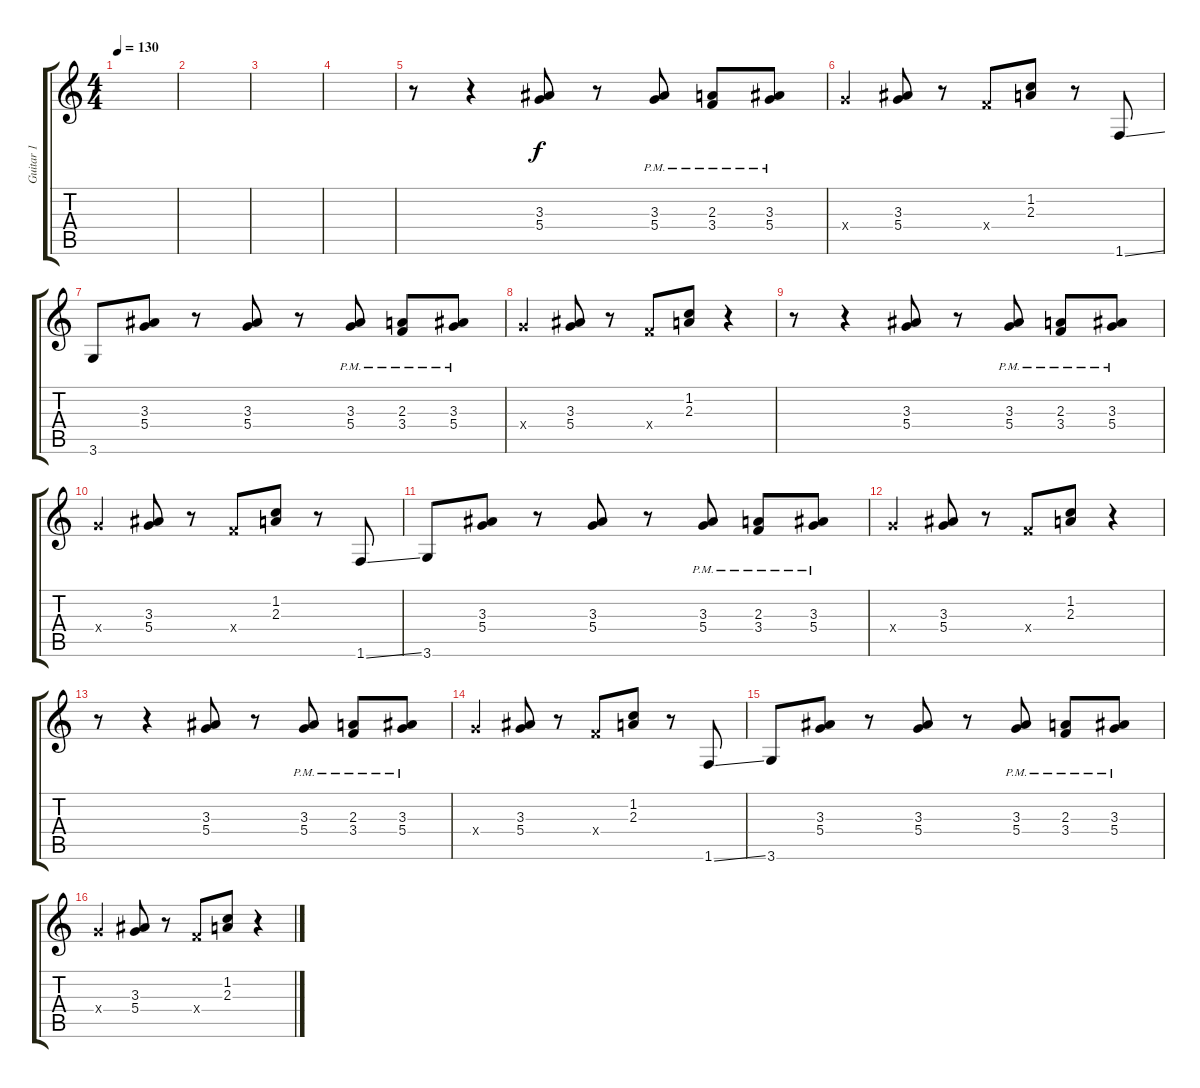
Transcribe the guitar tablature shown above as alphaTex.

\track ("Guitar 1" "Guitar 1") {instrument distortionguitar}
\staff {score tabs}
\tuning (E4 B3 G3 D3 A2 E2) {hide}
\ts (4 4)
\tempo 130
\clef g2
\ks c
|
|
|
|
r.8{instrument electricguitarclean} r.4 (3.3 5.4).8 r.8 (3.3{pm} 5.4{pm}).8 (2.3{pm} 3.4{pm}).8 (3.3{pm} 5.4{pm}).8 |
5.4{x}.4 (3.3 5.4).8 r.8 3.4{x}.8 (1.2 2.3).8 r.8 1.6{ss}.8 |
3.6.8 (3.3 5.4).8 r.8 (3.3 5.4).8 r.8 (3.3{pm} 5.4{pm}).8 (2.3{pm} 3.4{pm}).8 (3.3{pm} 5.4{pm}).8 |
5.4{x}.4 (3.3 5.4).8 r.8 3.4{x}.8 (1.2 2.3).8 r.4 |
r.8 r.4 (3.3 5.4).8 r.8 (3.3{pm} 5.4{pm}).8 (2.3{pm} 3.4{pm}).8 (3.3{pm} 5.4{pm}).8 |
5.4{x}.4 (3.3 5.4).8 r.8 3.4{x}.8 (1.2 2.3).8 r.8 1.6{ss}.8 |
3.6.8 (3.3 5.4).8 r.8 (3.3 5.4).8 r.8 (3.3{pm} 5.4{pm}).8 (2.3{pm} 3.4{pm}).8 (3.3{pm} 5.4{pm}).8 |
5.4{x}.4 (3.3 5.4).8 r.8 3.4{x}.8 (1.2 2.3).8 r.4 |
r.8 r.4 (3.3 5.4).8 r.8 (3.3{pm} 5.4{pm}).8 (2.3{pm} 3.4{pm}).8 (3.3{pm} 5.4{pm}).8 |
5.4{x}.4 (3.3 5.4).8 r.8 3.4{x}.8 (1.2 2.3).8 r.8 1.6{ss}.8 |
3.6.8 (3.3 5.4).8 r.8 (3.3 5.4).8 r.8 (3.3{pm} 5.4{pm}).8 (2.3{pm} 3.4{pm}).8 (3.3{pm} 5.4{pm}).8 |
5.4{x}.4 (3.3 5.4).8 r.8 3.4{x}.8 (1.2 2.3).8 r.4
